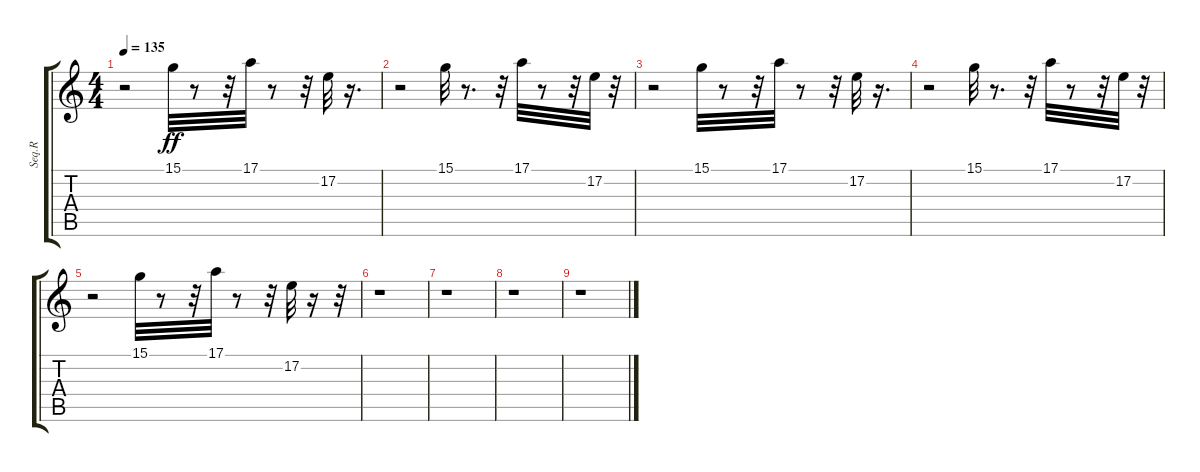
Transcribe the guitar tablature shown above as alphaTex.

\track ("Seq.R                               " "Seq.R     ") {instrument lead8bassandlead}
\staff {score tabs}
\tuning (E4 B3 G3 D3 A2 E2) {hide}
\ts (4 4)
\tempo 135
\clef g2
\ks c
r.2{dy ff} 15.1.32{balance 15} r.8 r.32 17.1.32{balance 1} r.8 r.32 17.2.32{balance 15} r.16{d} |
r.2 15.1.32{balance 15} r.8{d} r.32 17.1.32{balance 1} r.8 r.32 17.2.32{balance 15} r.32 |
r.2 15.1.32{balance 15} r.8 r.32 17.1.32{balance 1} r.8 r.32 17.2.32{balance 15} r.16{d} |
r.2 15.1.32{balance 15} r.8{d} r.32 17.1.32{balance 1} r.8 r.32 17.2.32{balance 15} r.32 |
r.2 15.1.32{balance 15} r.8 r.32 17.1.32{balance 1} r.8 r.32 17.2.32{balance 15} r.16 r.32 |
r.1 |
r.1 |
r.1 |
r.1
